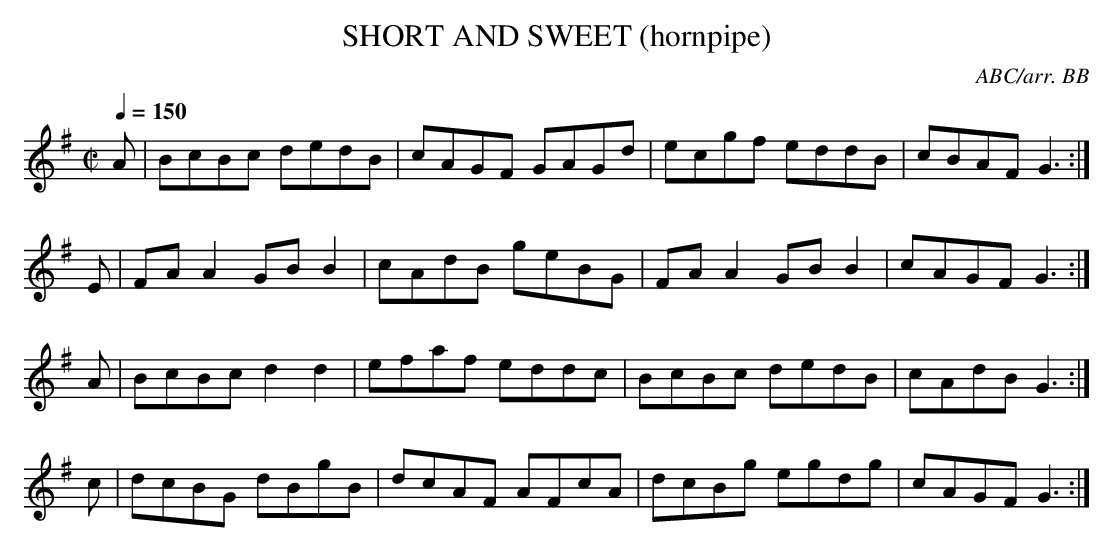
X:1
T:SHORT AND SWEET (hornpipe)
C:ABC/arr. BB
Q:1/4=150
M:C|
L:1/8
K:G % simplified version
A|BcBc dedB|cAGF GAGd|ecgf eddB|cBAF G3 :|
E|FAA2 GBB2|cAdB geBG|FAA2 GBB2|cAGF G3 :|
A|BcBc d2d2|efaf eddc|BcBc dedB|cAdB G3 :|
c|dcBG dBgB|dcAF AFcA|dcBg egdg|cAGF G3 :|
